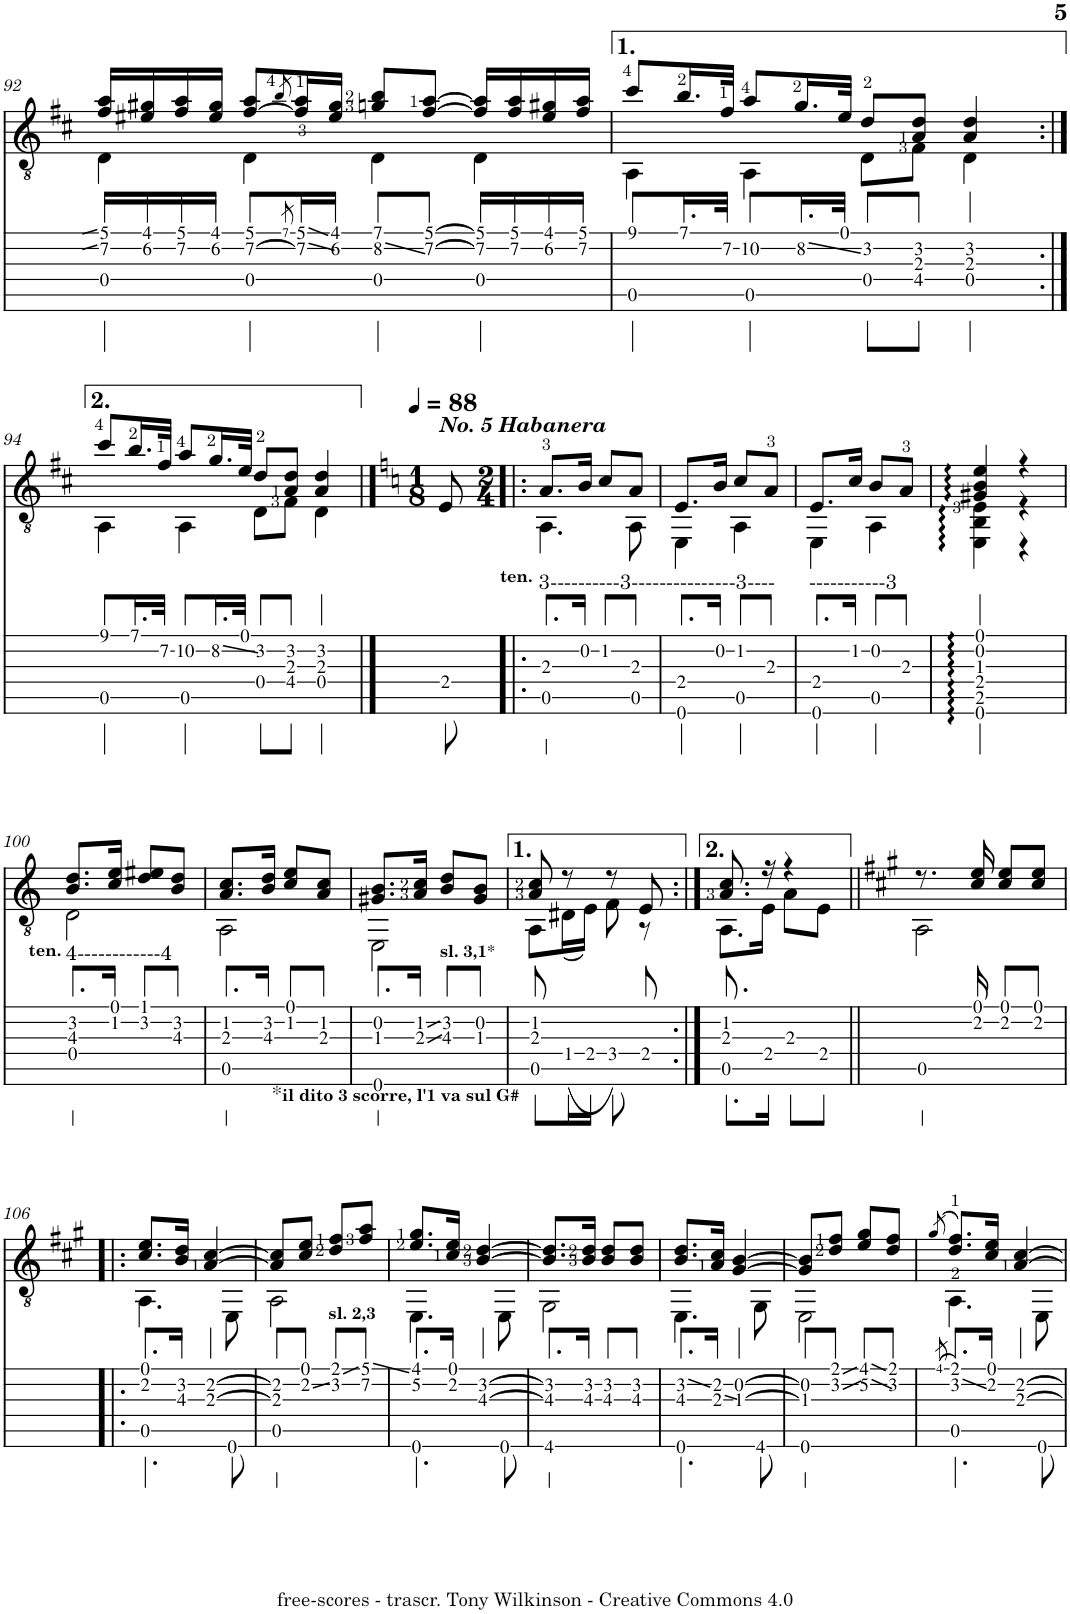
**kern	**kern
*part2	*part1
*staff2	*staff1
*I"Chitarra classica (Intavolatura)	*I"Chitarra classica
!!LO:PB:g=z
*	*clefGv2
*k[f#c#]	*k[f#c#]
*M4/4	*M4/4
*met(c)	*met(c)
=92	=92
*^	*^
16f#/ 16a/LL	4D\	16f#/ 16a/LL	4D\
16e#X/ 16g#X/	.	16e#X/ 16g#X/	.
16f#/ 16a/	.	16f#/ 16a/	.
16e#/ 16g#/JJ	.	16e#/ 16g#/JJ	.
[8f#/ 8a/L	4D\	[8f#/ 8a/L	4D\
8qb/	.	8qb/	.
16f#/] 16a/L	.	16f#/] 16a/L	.
16e#/ 16g#/JJ	.	16e#/ 16g#/JJ	.
8gn/ 8b/L	4D\	8gn/ 8b/L	4D\
[8f#/ [8a/J	.	[8f#/ [8a/J	.
16f#/] 16a/]LL	4D\	16f#/] 16a/]LL	4D\
16f#/ 16a/	.	16f#/ 16a/	.
16e#/ 16g#X/	.	16e#/ 16g#X/	.
16f#/ 16a/JJ	.	16f#/ 16a/JJ	.
=93	=93	=93	=93
8cc#/L	4AA\	8cc#/L	4AA\
16.b/L	.	16.b/L	.
32f#/JJk	.	32f#/JJk	.
8a/L	4AA\	8a/L	4AA\
16.g/L	.	16.g/L	.
32e/JJk	.	32e/JJk	.
8d/L	8D\L	8d/L	8D\L
8A/ 8d/J	8F#\J	8A/ 8d/J	8F#\J
4A/ 4d/	4D\	4A/ 4d/	4D\
!!LO:LB:g=z	!!
=94:|!	=94:|!	=94:|!	=94:|!
8cc#/L	4AA\	8cc#/L	4AA\
16.b/L	.	16.b/L	.
32f#/JJk	.	32f#/JJk	.
8a/L	4AA\	8a/L	4AA\
16.g/L	.	16.g/L	.
32e/JJk	.	32e/JJk	.
8d/L	8D\L	8d/L	8D\L
8A/ 8d/J	8F#\J	8A/ 8d/J	8F#\J
4A/ 4d/	4D\	4A/ 4d/	4D\
*v	*v	*	*
*	*v	*v
==95	==95
*k[]	*k[]
*M1/8	*M1/8
*	*MM88
*^	*^
!	!	!LO:TX:a:Bi:t=No. 5 Habanera	!
*v	*v	*	*
*	*v	*v
8E\	8E/
=96!|:	=96!|:
*M2/4	*M2/4
*^	*^
!LO:TX:a:t=3----------3---------------3----	!	!	!
!LO:TX:a:B:t=ten.	!	!	!
8.A/L	2AA\	8.A/L	4.AA\
16B/Jk	.	16B/Jk	.
8c/L	.	8c/L	.
8AA/ 8A/J	.	8A/J	8AA\
=97	=97	=97	=97
8.E/L	4EE\	8.E/L	4EE\
16B/Jk	.	16B/Jk	.
8c/L	4AA\	8c/L	4AA\
8A/J	.	8A/J	.
=98	=98	=98	=98
!LO:TX:a:t=-----------3	!	!	!
8.E/L	4EE\	8.E/L	4EE\
16c/Jk	.	16c/Jk	.
8B/L	4AA\	8B/L	4AA\
8A/J	.	8A/J	.
=99	=99	=99	=99
*	*^	*	*^
4G#X/ 4B/ 4e/	4EE\ 4BB\ 4E\	4ryy	4G#X/ 4B/ 4e/	4EE\ 4BB\ 4E\	4ryy
4r	4r	4r	4r	4r	4r
!!LO:LB:g=z
=100	=100	=100	=100	=100	=100
!LO:TX:a:t=4------------4	!	!	!	!	!
!LO:TX:a:B:t=ten.	!	!	!	!	!
*	*v	*v	*	*	*
*	*	*	*v	*v
8.B/ 8.d/L	2D\	8.B/ 8.d/L	2D\
16c/ 16e/Jk	.	16c/ 16e/Jk	.
8d/ 8e#X/L	.	8d/ 8e#X/L	.
8B/ 8d/J	.	8B/ 8d/J	.
=101	=101	=101	=101
8.A/ 8.c/L	2AA\	8.A/ 8.c/L	2AA\
16B/ 16d/Jk	.	16B/ 16d/Jk	.
8c/ 8e/L	.	8c/ 8e/L	.
8A/ 8c/J	.	8A/ 8c/J	.
=102	=102	=102	=102
!LO:TX:b:t=*	!	!	!
!LO:TX:b:B:t=il dito 3 scorre, l'1 va sul G#	!	!	!
8.G#X/ 8.B/L	2EE\	8.G#X/ 8.B/L	2EE\
16A/ 16c/Jk	.	16A/ 16c/Jk	.
!LO:TX:a:B:t=sl. 3,1*	!	!	!
8B/ 8d/L	.	8B/ 8d/L	.
8G#/ 8B/J	.	8G#/ 8B/J	.
=103	=103	=103	=103
8A/ 8c/	8AA\L	8A/ 8c/	8AA\L
8r	(16D#X\L	8r	(16D#X\L
.	16E\JJ	.	16E\JJ)
8r	8F\)	8r	8F\
8E/	8r	8E/	8r
=104:|!	=104:|!	=104:|!	=104:|!
8.A/ 8.c/	8.AA\L	8.A/ 8.c/	8.AA\L
16r	16E\Jk	16r	16E\Jk
4r	8A\L	4r	8A\L
.	8E\J	.	8E\J
=105||	=105||	=105||	=105||
*k[f#c#g#]	*	*k[f#c#g#]	*
8r	2AA\	8.r	2AA\
16r	.	.	.
16c#/ 16e/	.	16c#/ 16e/	.
8c#/ 8e/L	.	8c#/ 8e/L	.
8c#/ 8e/J	.	8c#/ 8e/J	.
!!LO:LB:g=z	!!
=106!|:	=106!|:	=106!|:	=106!|:
8.c#/ 8.e/L	4.AA\	8.c#/ 8.e/L	4.AA\
16B/ 16d/Jk	.	16B/ 16d/Jk	.
[4A/ [4c#/	.	[4A/ [4c#/	.
.	8EE\	.	8EE\
=107	=107	=107	=107
8A/] 8c#/]L	2AA\	8A/] 8c#/]L	2AA\
8c#/ 8e/J	.	8c#/ 8e/J	.
!LO:TX:a:B:t=sl. 2,3	!	!	!
8d/ 8f#/L	.	8d/ 8f#/L	.
8f#/ 8a/J	.	8f#/ 8a/J	.
=108	=108	=108	=108
8.e/ 8.g#/L	4.EE\	8.e/ 8.g#/L	4.EE\
16c#/ 16e/Jk	.	16c#/ 16e/Jk	.
[4B/ [4d/	.	[4B/ [4d/	.
.	8EE\	.	8EE\
=109	=109	=109	=109
8.B/] 8.d/]L	2GG#\	8.B/] 8.d/]L	2GG#\
16B/ 16d/Jk	.	16B/ 16d/Jk	.
8B/ 8d/L	.	8B/ 8d/L	.
8B/ 8d/J	.	8B/ 8d/J	.
=110	=110	=110	=110
8.B/ 8.d/L	4.EE\	8.B/ 8.d/L	4.EE\
16A/ 16c#/Jk	.	16A/ 16c#/Jk	.
[4G#/ [4B/	.	[4G#/ [4B/	.
.	8GG#\	.	8GG#\
=111	=111	=111	=111
8G#/] 8B/]L	2EE\	8G#/] 8B/]L	2EE\
8d/ 8f#/J	.	8d/ 8f#/J	.
8e/ 8g#/L	.	8e/ 8g#/L	.
8d/ 8f#/J	.	8d/ 8f#/J	.
=112	=112	=112	=112
(8qg#/	.	(8qg#/	.
8.d/ 8.f#/L)	4.AA\	8.d/ 8.f#/L)	4.AA\
16c#/ 16e/Jk	.	16c#/ 16e/Jk	.
[4A/ [4c#/	.	[4A/ [4c#/	.
.	8EE\	.	8EE\
*v	*v	*	*
*	*v	*v
=	=
*-	*-
